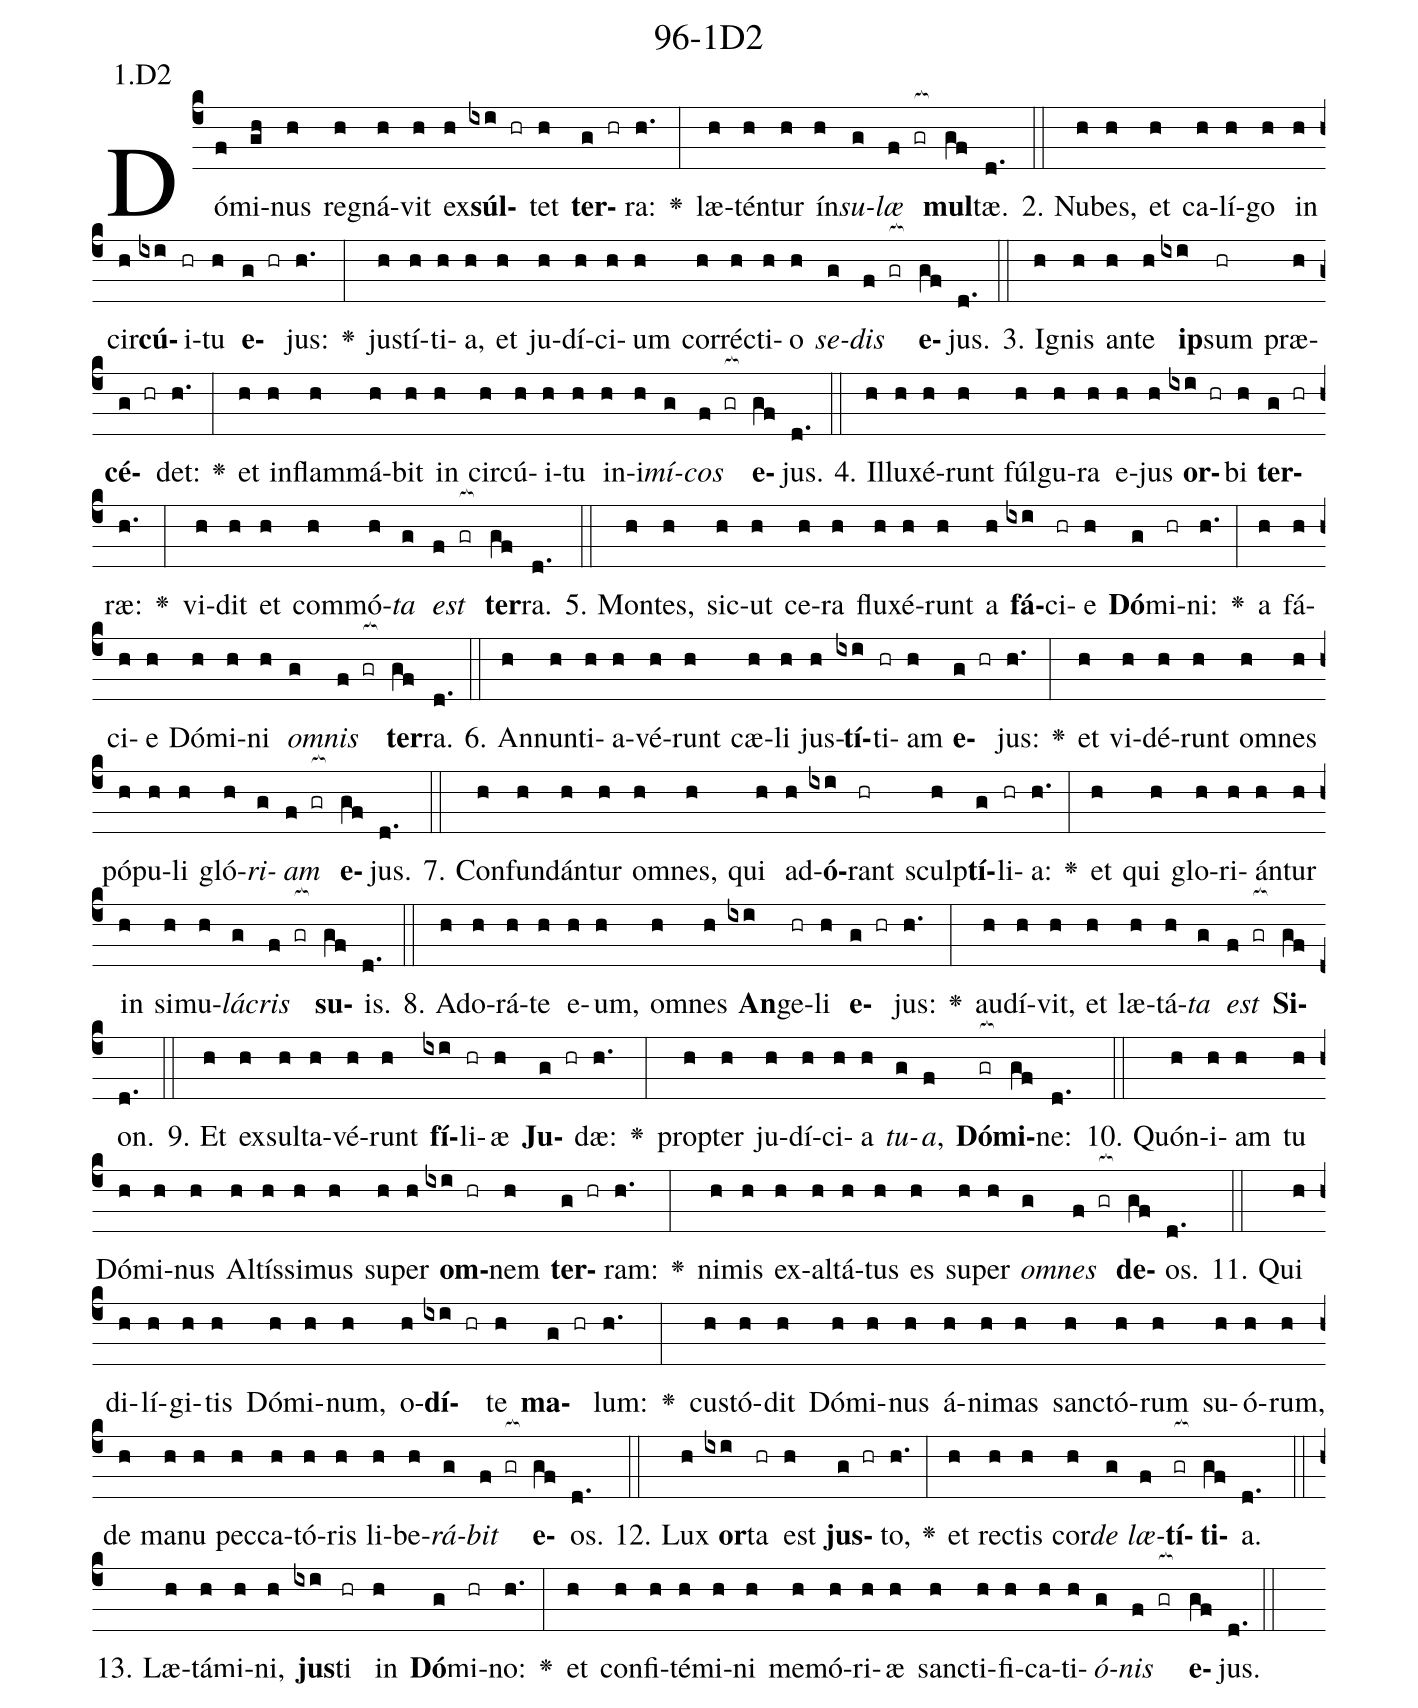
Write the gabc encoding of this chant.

name: 96-1D2;
annotation: 1.D2;
%%
(c4)Dó(f)mi(gh)nus(h) re(h)gná(h)vit(h) ex(h)<b>súl</b>(ixi hr)tet(h) <b>ter</b>(g hr)ra:(h.) <v>\greheightstar</v>(:) læ(h)tén(h)tur(h) ín(h)<i>su</i>(g)<i>læ</i>(f gr[ocb:1{]) <b>mul</b>(gf[ocb:0}])tæ.(d.) (::)
2. Nu(h)bes,(h) et(h) ca(h)lí(h)go(h) in(h) cir(h)<b>cú</b>(ixi)i(hr)tu(h) <b>e</b>(g hr)jus:(h.) <v>\greheightstar</v>(:) jus(h)tí(h)ti(h)a,(h) et(h) ju(h)dí(h)ci(h)um(h) cor(h)réc(h)ti(h)o(h) <i>se</i>(g)<i>dis</i>(f gr[ocb:1{]) <b>e</b>(gf[ocb:0}])jus.(d.) (::)
3. I(h)gnis(h) an(h)te(h) <b>ip</b>(ixi)sum(hr) præ(h)<b>cé</b>(g hr)det:(h.) <v>\greheightstar</v>(:) et(h) in(h)flam(h)má(h)bit(h) in(h) cir(h)cú(h)i(h)tu(h) in(h)i(h)<i>mí</i>(g)<i>cos</i>(f gr[ocb:1{]) <b>e</b>(gf[ocb:0}])jus.(d.) (::)
4. Il(h)lu(h)xé(h)runt(h) fúl(h)gu(h)ra(h) e(h)jus(h) <b>or</b>(ixi hr)bi(h) <b>ter</b>(g hr)ræ:(h.) <v>\greheightstar</v>(:) vi(h)dit(h) et(h) com(h)mó(h)<i>ta</i>(g) <i>est</i>(f gr[ocb:1{]) <b>ter</b>(gf[ocb:0}])ra.(d.) (::)
5. Mon(h)tes,(h) sic(h)ut(h) ce(h)ra(h) flu(h)xé(h)runt(h) a(h) <b>fá</b>(ixi)ci(hr)e(h) <b>Dó</b>(g)mi(hr)ni:(h.) <v>\greheightstar</v>(:) a(h) fá(h)ci(h)e(h) Dó(h)mi(h)ni(h) <i>om</i>(g)<i>nis</i>(f gr[ocb:1{]) <b>ter</b>(gf[ocb:0}])ra.(d.) (::)
6. An(h)nun(h)ti(h)a(h)vé(h)runt(h) cæ(h)li(h) jus(h)<b>tí</b>(ixi)ti(hr)am(h) <b>e</b>(g hr)jus:(h.) <v>\greheightstar</v>(:) et(h) vi(h)dé(h)runt(h) om(h)nes(h) pó(h)pu(h)li(h) gló(h)<i>ri</i>(g)<i>am</i>(f gr[ocb:1{]) <b>e</b>(gf[ocb:0}])jus.(d.) (::)
7. Con(h)fun(h)dán(h)tur(h) om(h)nes,(h) qui(h) ad(h)<b>ó</b>(ixi)rant(hr) sculp(h)<b>tí</b>(g)li(hr)a:(h.) <v>\greheightstar</v>(:) et(h) qui(h) glo(h)ri(h)án(h)tur(h) in(h) si(h)mu(h)<i>lá</i>(g)<i>cris</i>(f gr[ocb:1{]) <b>su</b>(gf[ocb:0}])is.(d.) (::)
8. Ad(h)o(h)rá(h)te(h) e(h)um,(h) om(h)nes(h) <b>An</b>(ixi)ge(hr)li(h) <b>e</b>(g hr)jus:(h.) <v>\greheightstar</v>(:) au(h)dí(h)vit,(h) et(h) læ(h)tá(h)<i>ta</i>(g) <i>est</i>(f gr[ocb:1{]) <b>Si</b>(gf[ocb:0}])on.(d.) (::)
9. Et(h) ex(h)sul(h)ta(h)vé(h)runt(h) <b>fí</b>(ixi)li(hr)æ(h) <b>Ju</b>(g hr)dæ:(h.) <v>\greheightstar</v>(:) prop(h)ter(h) ju(h)dí(h)ci(h)a(h) <i>tu</i>(g)<i>a</i>,(f) <b>Dó</b>(gr[ocb:1{])<b>mi</b>(gf[ocb:0}])ne:(d.) (::)
10. Quón(h)i(h)am(h) tu(h) Dó(h)mi(h)nus(h) Al(h)tís(h)si(h)mus(h) su(h)per(h) <b>om</b>(ixi hr)nem(h) <b>ter</b>(g hr)ram:(h.) <v>\greheightstar</v>(:) ni(h)mis(h) ex(h)al(h)tá(h)tus(h) es(h) su(h)per(h) <i>om</i>(g)<i>nes</i>(f gr[ocb:1{]) <b>de</b>(gf[ocb:0}])os.(d.) (::)
11. Qui(h) di(h)lí(h)gi(h)tis(h) Dó(h)mi(h)num,(h) o(h)<b>dí</b>(ixi hr)te(h) <b>ma</b>(g hr)lum:(h.) <v>\greheightstar</v>(:) cus(h)tó(h)dit(h) Dó(h)mi(h)nus(h) á(h)ni(h)mas(h) sanc(h)tó(h)rum(h) su(h)ó(h)rum,(h) de(h) ma(h)nu(h) pec(h)ca(h)tó(h)ris(h) li(h)be(h)<i>rá</i>(g)<i>bit</i>(f gr[ocb:1{]) <b>e</b>(gf[ocb:0}])os.(d.) (::)
12. Lux(h) <b>or</b>(ixi)ta(hr) est(h) <b>jus</b>(g hr)to,(h.) <v>\greheightstar</v>(:) et(h) rec(h)tis(h) cor(h)<i>de</i>(g) <i>læ</i>(f)<b>tí</b>(gr[ocb:1{])<b>ti</b>(gf[ocb:0}])a.(d.) (::)
13. Læ(h)tá(h)mi(h)ni,(h) <b>jus</b>(ixi)ti(hr) in(h) <b>Dó</b>(g)mi(hr)no:(h.) <v>\greheightstar</v>(:) et(h) con(h)fi(h)té(h)mi(h)ni(h) me(h)mó(h)ri(h)æ(h) sanc(h)ti(h)fi(h)ca(h)ti(h)<i>ó</i>(g)<i>nis</i>(f gr[ocb:1{]) <b>e</b>(gf[ocb:0}])jus.(d.) (::)
